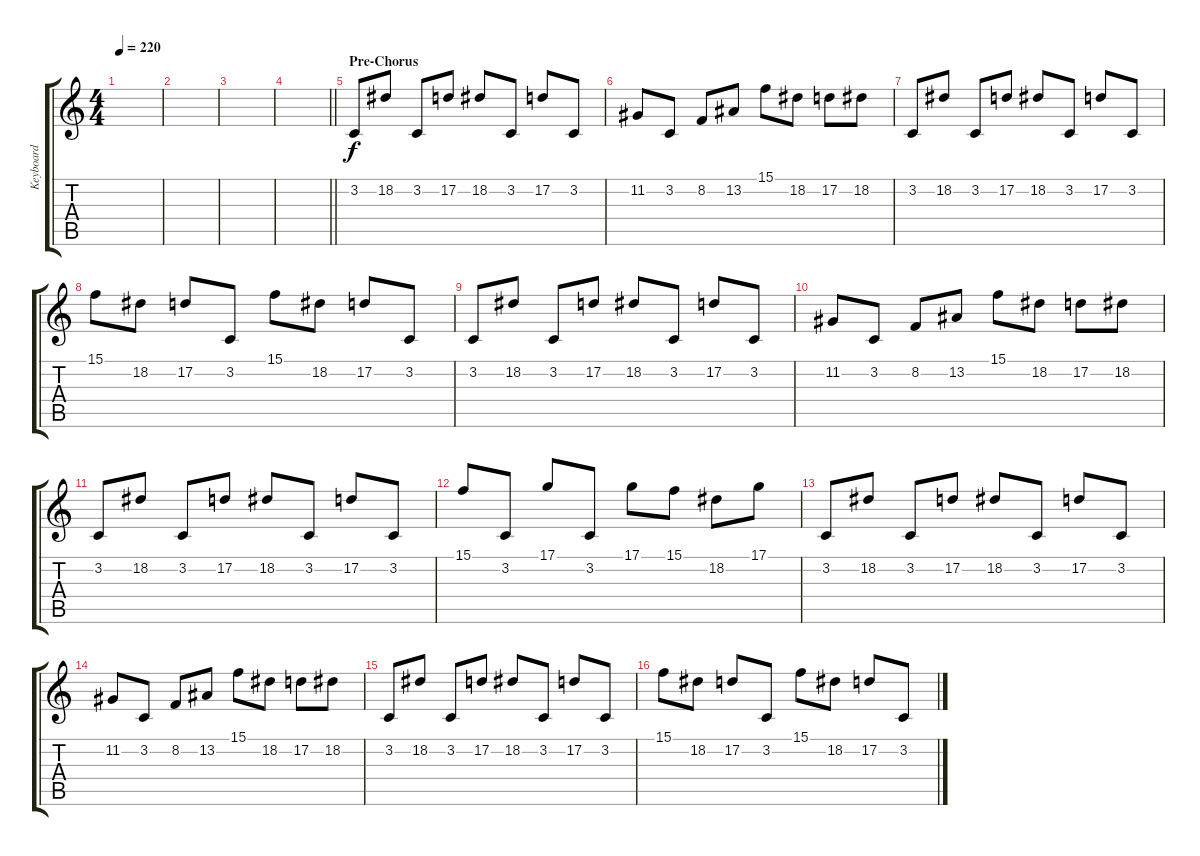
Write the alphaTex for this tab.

\track ("Keyboard" "Keyboard") {instrument lead2sawtooth}
\staff {score tabs}
\tuning (D4 A3 F3 C3 G2 C2) {hide}
\ts (4 4)
\tempo 220
\clef g2
\ks c
|
|
|
\barLineRight lightlight
|
\section ("" "Pre-Chorus")
3.2.8{volume 9} 18.2.8 3.2.8 17.2.8 18.2.8 3.2.8 17.2.8 3.2.8 |
11.2.8 3.2.8 8.2.8 13.2.8 15.1.8 18.2.8 17.2.8 18.2.8 |
3.2.8 18.2.8 3.2.8 17.2.8 18.2.8 3.2.8 17.2.8 3.2.8 |
15.1.8 18.2.8 17.2.8 3.2.8 15.1.8 18.2.8 17.2.8 3.2.8 |
3.2.8 18.2.8 3.2.8 17.2.8 18.2.8 3.2.8 17.2.8 3.2.8 |
11.2.8 3.2.8 8.2.8 13.2.8 15.1.8 18.2.8 17.2.8 18.2.8 |
3.2.8 18.2.8 3.2.8 17.2.8 18.2.8 3.2.8 17.2.8 3.2.8 |
15.1.8 3.2.8 17.1.8 3.2.8 17.1.8 15.1.8 18.2.8 17.1.8 |
3.2.8{volume 11} 18.2.8 3.2.8 17.2.8 18.2.8 3.2.8 17.2.8 3.2.8 |
11.2.8 3.2.8 8.2.8 13.2.8 15.1.8 18.2.8 17.2.8 18.2.8 |
3.2.8 18.2.8 3.2.8 17.2.8 18.2.8 3.2.8 17.2.8 3.2.8 |
15.1.8 18.2.8 17.2.8 3.2.8 15.1.8 18.2.8 17.2.8 3.2.8
